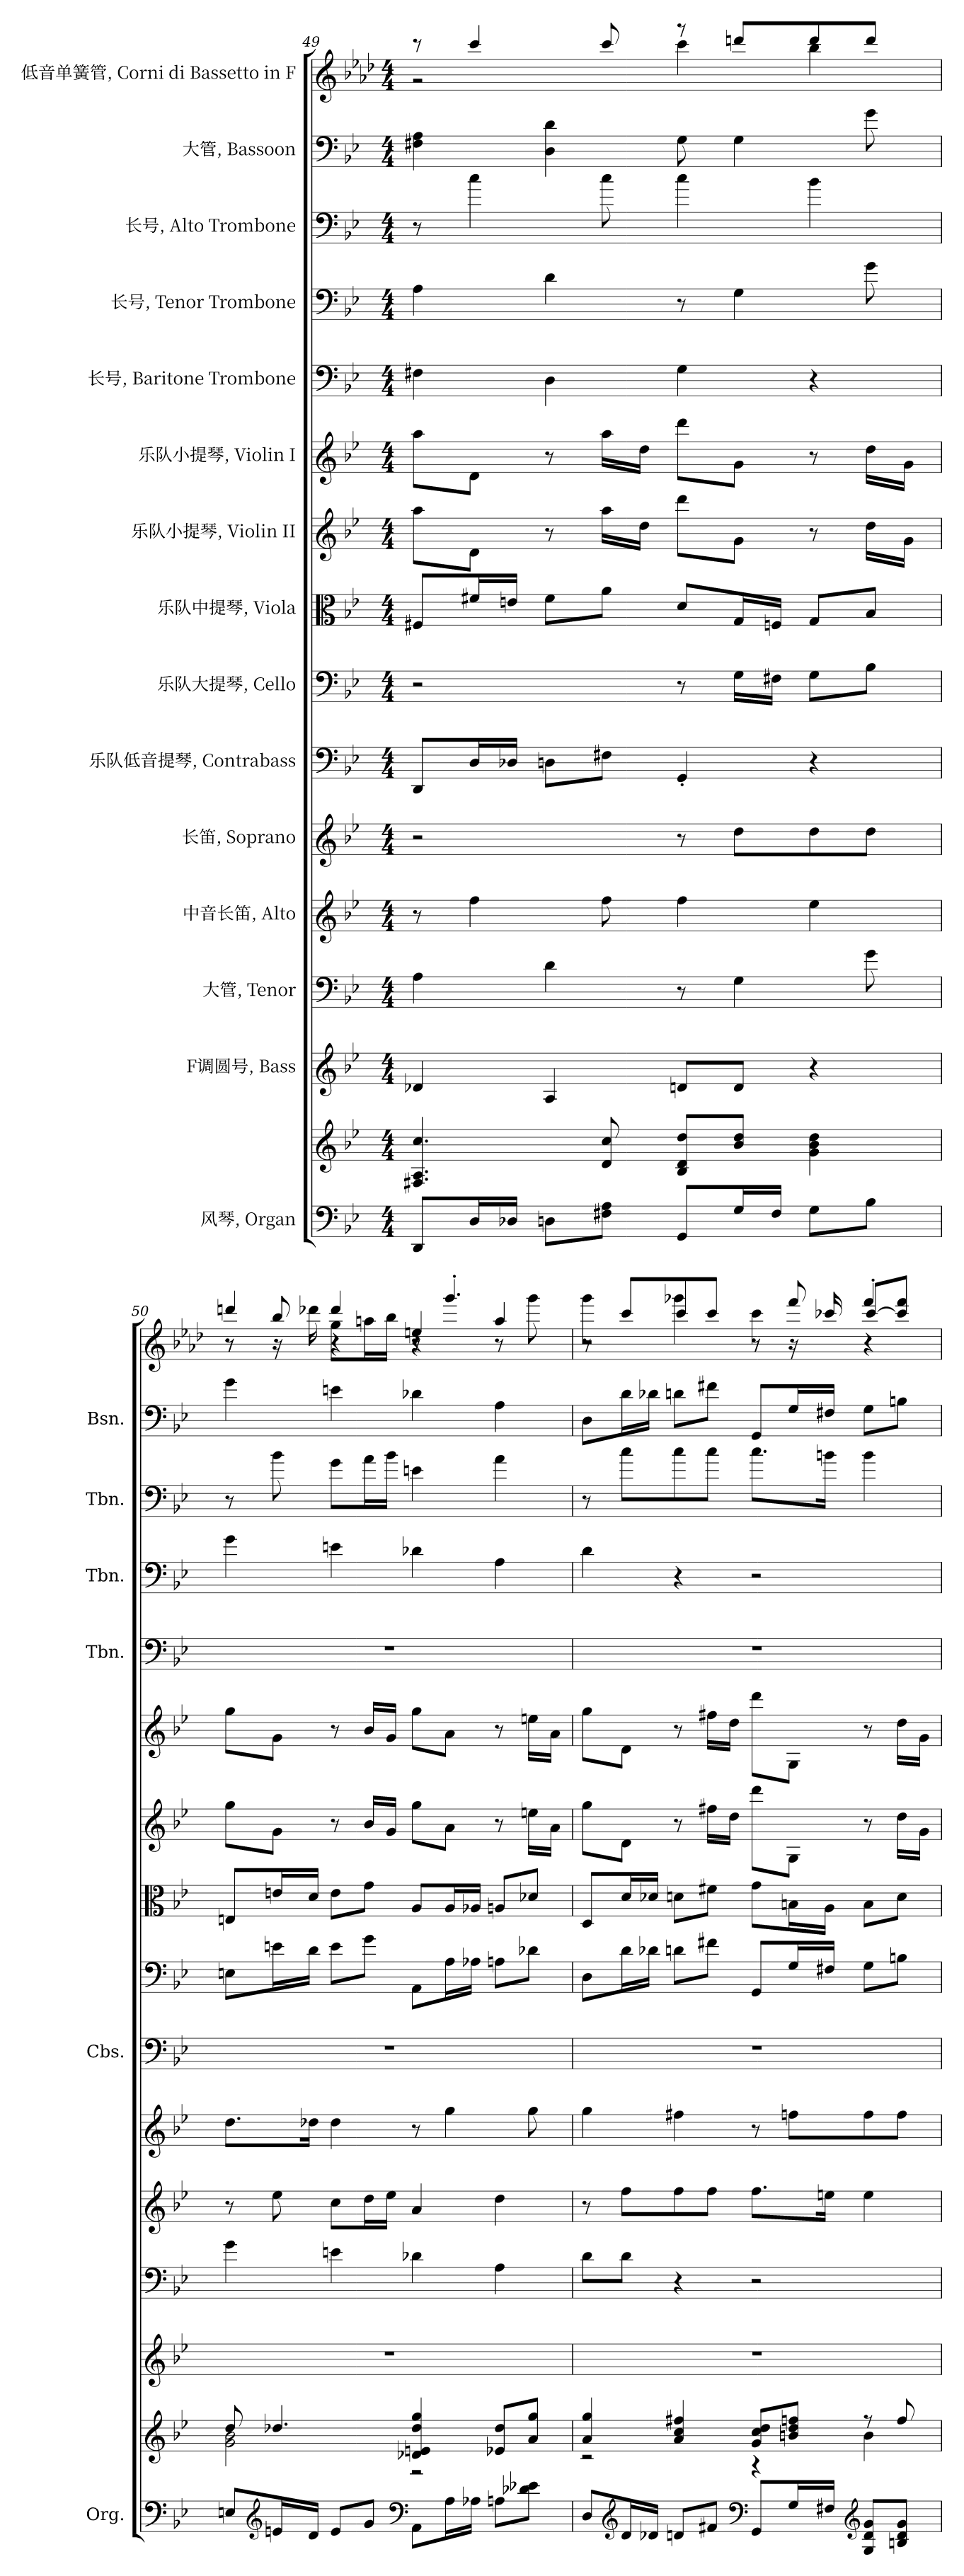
**kern	**kern	**kern	**kern	**kern	**kern	**kern	**kern	**kern	**kern	**kern	**kern	**kern	**kern	**kern	**kern
*part15	*part15	*part14	*part13	*part12	*part11	*part10	*part9	*part8	*part7	*part6	*part5	*part4	*part3	*part2	*part1
*staff16	*staff15	*staff14	*staff13	*staff12	*staff11	*staff10	*staff9	*staff8	*staff7	*staff6	*staff5	*staff4	*staff3	*staff2	*staff1
*I"风琴, Organ	*	*I"F调圆号, Bass	*I"大管, Tenor	*I"中音长笛, Alto	*I"长笛, Soprano	*I"乐队低音提琴, Contrabass	*I"乐队大提琴, Cello	*I"乐队中提琴, Viola	*I"乐队小提琴, Violin II	*I"乐队小提琴, Violin I	*I"长号, Baritone Trombone	*I"长号, Tenor Trombone	*I"长号, Alto Trombone	*I"大管, Bassoon	*I"低音单簧管, Corni di Bassetto in F
*I'Org.	*	*	*	*	*	*I'Cbs.	*	*	*	*	*I'Tbn.	*I'Tbn.	*I'Tbn.	*I'Bsn.	*
!!LO:PB:g=z
*clefF4	*clefG2	*clefG2	*clefF4	*clefG2	*clefG2	*clefF4	*clefF4	*clefC3	*clefG2	*clefG2	*clefF4	*clefF4	*clefF4	*clefF4	*clefG2
*	*	*ITrd4c7	*	*ITrd3c5	*	*ITrd7c12	*	*	*	*	*	*	*	*	*ITrd8c14
*k[b-e-]	*k[b-e-]	*k[b-e-a-]	*k[b-e-]	*k[b-]	*k[b-e-]	*k[b-e-]	*k[b-e-]	*k[b-e-]	*k[b-e-]	*k[b-e-]	*k[b-e-]	*k[b-e-]	*k[b-e-]	*k[b-e-]	*k[b-e-a-d-]
*M4/4	*M4/4	*M4/4	*M4/4	*M4/4	*M4/4	*M4/4	*M4/4	*M4/4	*M4/4	*M4/4	*M4/4	*M4/4	*M4/4	*M4/4	*M4/4
=49	=49	=49	=49	=49	=49	=49	=49	=49	=49	=49	=49	=49	=49	=49	=49
*	*	*	*	*	*	*	*	*	*	*	*	*	*	*	*^
8DD/L	4.F#X/ 4.A/ 4.cc/	4G-X/	4A\	8r	2r	8DDD/L	2r	8F#X/L	8aa\L	8aa\L	4F#X\	4A\	8r	4F#X\ 4A\	8r	2r
16D/L	.	.	.	4cc\	.	16DD/L	.	16f#X/L	8d\J	8d\J	.	.	4cc\	.	4cc/	.
16D-X/JJ	.	.	.	.	.	16DD-X/JJ	.	16en/JJ	.	.	.	.	.	.	.	.
8Dn\L	.	4D/	4d\	.	.	8DDn\L	.	8f#\L	8r	8r	4D\	4d\	.	4D\ 4d\	.	.
8F#X\ 8A\J	8d/ 8cc/	.	.	8cc\	.	8FF#X\J	.	8a\J	16aa\LL	16aa\LL	.	.	8cc\	.	8cc/	.
.	.	.	.	.	.	.	.	.	16dd\JJ	16dd\JJ	.	.	.	.	.	.
8GG/L	8B-/ 8d/ 8dd/L	8Gn/L	8r	4cc\	8r	4GGG'/	8r	8d/L	8ddd\L	8ddd\L	4G\	8r	4cc\	8G\	8r	4cc\
16G/L	8b-/ 8dd/J	8G/J	4G\	.	8dd\L	.	16G\LL	16G/L	8g\J	8g\J	.	4G\	.	4G\	8ddn/L	.
16F#/JJ	.	.	.	.	.	.	16F#X\JJ	16Fn/JJ	.	.	.	.	.	.	.	.
8G\L	4g\ 4b-\ 4dd\	4r	.	4b-\	8dd\	4r	8G\L	8G/L	8r	8r	4r	.	4b-\	.	8dd/	4b-\
8B-\J	.	.	8g\	.	8dd\J	.	8B-\J	8B-/J	16dd\LL	16dd\LL	.	8g\	.	8g\	8dd/J	.
.	.	.	.	.	.	.	.	.	16g\JJ	16g\JJ	.	.	.	.	.	.
=50	=50	=50	=50	=50	=50	=50	=50	=50	=50	=50	=50	=50	=50	=50	=50	=50
*	*^	*	*	*	*	*	*	*	*	*	*	*	*	*	*	*^
8En/L	8dd/	2g\ 2b-\	1r	4g\	8r	8.dd\L	1r	8En\L	8En/L	8gg\L	8gg\L	1r	4g\	8r	4g\	4ddn/	8r	8r
*clefG2	*	*	*	*	*	*	*	*	*	*	*	*	*	*	*	*	*	*
16en/L	4.dd-X/	.	.	.	8b-\	.	.	16en\L	16en/L	8g\J	8g\J	.	.	8b-\	.	.	16r	8b-/
16d/JJ	.	.	.	.	.	16dd-X\Jk	.	16d\JJ	16d/JJ	.	.	.	.	.	.	.	16dd-X\	.
8e/L	.	.	.	4en\	8g\L	4dd-\	.	8e\L	8e\L	8r	8r	.	4en\	8g\L	4en\	4dd-/	8g\L	4r
8g/J	.	.	.	.	16a\L	.	.	8g\J	8g\J	16b-/LL	16b-/LL	.	.	16a\L	.	.	16an\L	.
.	.	.	.	.	16b-\JJ	.	.	.	.	16g/JJ	16g/JJ	.	.	16b-\JJ	.	.	16b-\JJ	.
*clefF4	*	*	*	*	*	*	*	*	*	*	*	*	*	*	*	*	*	*
8AA\L	4d-X/ 4en/ 4dd-/ 4gg/	2r	.	4d-X\	4e/	8r	.	8AA\L	8A/L	8gg\L	8gg\L	.	4d-X\	4en\	4d-X\	8r	4r	4en/
16A\L	.	.	.	.	.	4gg\	.	16A\L	16A/L	8a\J	8a\J	.	.	.	.	4.gg'/	.	.
16A-X\JJ	.	.	.	.	.	.	.	16A-X\JJ	16A-X/JJ	.	.	.	.	.	.	.	.	.
8An\L	8e-X/ 8dd-/L	.	.	4A\	4a\	.	.	8An\L	8An/L	8r	8r	.	4A\	4a\	4A\	.	8r	4a/
8d-X\ 8e-X\J	8a/ 8gg/J	.	.	.	.	8gg\	.	8d-X\J	8d-X/J	16een\LL	16een\LL	.	.	.	.	.	8gg\	.
.	.	.	.	.	.	.	.	.	.	16a\JJ	16a\JJ	.	.	.	.	.	.	.
!!LO:PB:g=z	!!	!!
=51	=51	=51	=51	=51	=51	=51	=51	=51	=51	=51	=51	=51	=51	=51	=51	=51	=51	=51
8D/L	4a/ 4gg/	2r	1r	8d\L	8r	4gg\	1r	8D\L	8D/L	8gg\L	8gg\L	1r	4d\	8r	8D\L	2r	4gg\	8r
*clefG2	*	*	*	*	*	*	*	*	*	*	*	*	*	*	*	*	*	*
16d/L	.	.	.	8d\J	8cc\L	.	.	16d\L	16d/L	8d\J	8d\J	.	.	8cc\L	16d\L	.	.	8cc/L
16d-X/JJ	.	.	.	.	.	.	.	16d-X\JJ	16d-X/JJ	.	.	.	.	.	16d-X\JJ	.	.	.
8dn/L	4a/ 4cc/ 4ff#X/	.	.	4r	8cc\	4ff#X\	.	8dn\L	8dn\L	8r	8r	.	4r	8cc\	8dn\L	.	4gg-X\	8cc/
8f#X/J	.	.	.	.	8cc\J	.	.	8f#X\J	8f#X\J	16ff#X\LL	16ff#X\LL	.	.	8cc\J	8f#X\J	.	.	8cc/J
.	.	.	.	.	.	.	.	.	.	16dd\JJ	16dd\JJ	.	.	.	.	.	.	.
*clefF4	*	*	*	*	*	*	*	*	*	*	*	*	*	*	*	*	*	*
8GG/L	8g/ 8cc/ 8dd/L	4r	.	2r	8.cc\L	8r	.	8GG/L	8g\L	8ddd\L	8ddd\L	.	2r	8.cc\L	8GG/L	8r	4cc\	8r
16G/L	8bn/ 8dd/ 8ffn/J	.	.	.	.	8ffn\L	.	16G/L	16Bn\L	8G\J	8G\J	.	.	.	16G/L	8ff/	.	16r
16F#X/JJ	.	.	.	.	16bn\Jk	.	.	16F#X/JJ	16A\JJ	.	.	.	.	16bn\Jk	16F#X/JJ	.	.	16cc-X/
*clefG2	*	*	*	*	*	*	*	*	*	*	*	*	*	*	*	*	*	*
8G/ 8d/ 8g/L	8r	4b\	.	.	4b\	8ff\	.	8G\L	8B\L	8r	8r	.	.	4b\	8G\L	4ff'/	4r	[8cc-/L
8Bn/ 8d/ 8g/J	8ff/	.	.	.	.	8ff\J	.	8Bn\J	8d\J	16dd\LL	16dd\LL	.	.	.	8Bn\J	.	.	8cc-/] 8ff/J
.	.	.	.	.	.	.	.	.	.	16g\JJ	16g\JJ	.	.	.	.	.	.	.
*	*v	*v	*	*	*	*	*	*	*	*	*	*	*	*	*	*v	*v	*v
=	=	=	=	=	=	=	=	=	=	=	=	=	=	=	=
*-	*-	*-	*-	*-	*-	*-	*-	*-	*-	*-	*-	*-	*-	*-	*-
